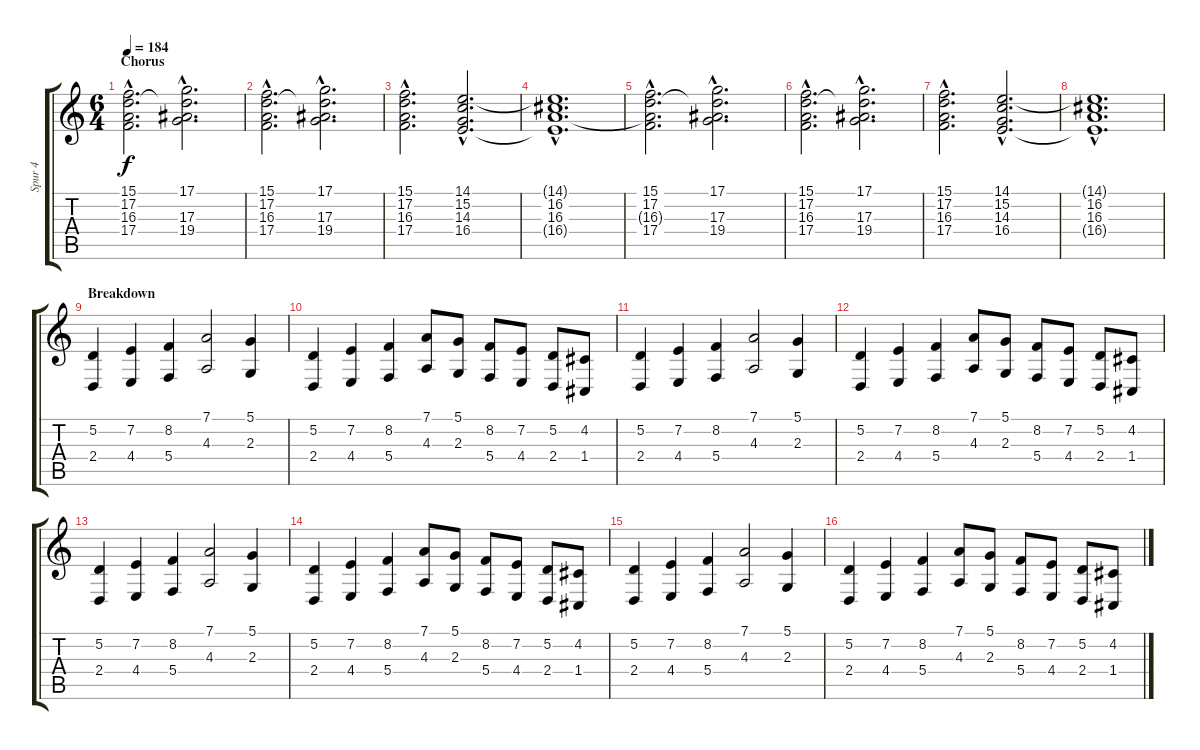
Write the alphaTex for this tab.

\track ("Spur 4" "Spur 4") {instrument pad4choir}
\staff {score tabs}
\tuning (D4 A3 F3 C3 G2 D2) {hide}
\ts (6 4)
\section ("" "Chorus")
\tempo 184
\clef g2
\ks c
(15.1{hac} 17.2{hac} 16.3{hac} 17.4{hac}).2{d dy f} (17.1{hac} 17.2{hac t} 17.3{hac} 19.4{hac}).2{d} |
(15.1{hac} 17.2{hac} 16.3{hac} 17.4{hac}).2{d} (17.1{hac} 17.2{hac t} 17.3{hac} 19.4{hac}).2{d} |
(15.1{hac} 17.2{hac} 16.3{hac} 17.4{hac}).2{d} (14.1{hac} 15.2{hac} 14.3{hac} 16.4{hac}).2{d} |
(14.1{hac t} 16.2{hac} 16.3{hac} 16.4{hac t}).1{d} |
(15.1{hac} 17.2{hac} 16.3{hac t} 17.4{hac}).2{d} (17.1{hac} 17.2{hac t} 17.3{hac} 19.4{hac}).2{d} |
(15.1{hac} 17.2{hac} 16.3{hac} 17.4{hac}).2{d} (17.1{hac} 17.2{hac t} 17.3{hac} 19.4{hac}).2{d} |
(15.1{hac} 17.2{hac} 16.3{hac} 17.4{hac}).2{d} (14.1{hac} 15.2{hac} 14.3{hac} 16.4{hac}).2{d} |
(14.1{hac t} 16.2{hac} 16.3{hac} 16.4{hac t}).1{d} |
\section ("" "Breakdown")
(5.2 2.4).4 (7.2 4.4).4 (8.2 5.4).4 (7.1 4.3).2 (5.1 2.3).4 |
(5.2 2.4).4 (7.2 4.4).4 (8.2 5.4).4 (7.1 4.3).8 (5.1 2.3).8 (8.2 5.4).8 (7.2 4.4).8 (5.2 2.4).8 (4.2 1.4).8 |
(5.2 2.4).4 (7.2 4.4).4 (8.2 5.4).4 (7.1 4.3).2 (5.1 2.3).4 |
(5.2 2.4).4 (7.2 4.4).4 (8.2 5.4).4 (7.1 4.3).8 (5.1 2.3).8 (8.2 5.4).8 (7.2 4.4).8 (5.2 2.4).8 (4.2 1.4).8 |
(5.2 2.4).4 (7.2 4.4).4 (8.2 5.4).4 (7.1 4.3).2 (5.1 2.3).4 |
(5.2 2.4).4 (7.2 4.4).4 (8.2 5.4).4 (7.1 4.3).8 (5.1 2.3).8 (8.2 5.4).8 (7.2 4.4).8 (5.2 2.4).8 (4.2 1.4).8 |
(5.2 2.4).4 (7.2 4.4).4 (8.2 5.4).4 (7.1 4.3).2 (5.1 2.3).4 |
(5.2 2.4).4 (7.2 4.4).4 (8.2 5.4).4 (7.1 4.3).8 (5.1 2.3).8 (8.2 5.4).8 (7.2 4.4).8 (5.2 2.4).8 (4.2 1.4).8
